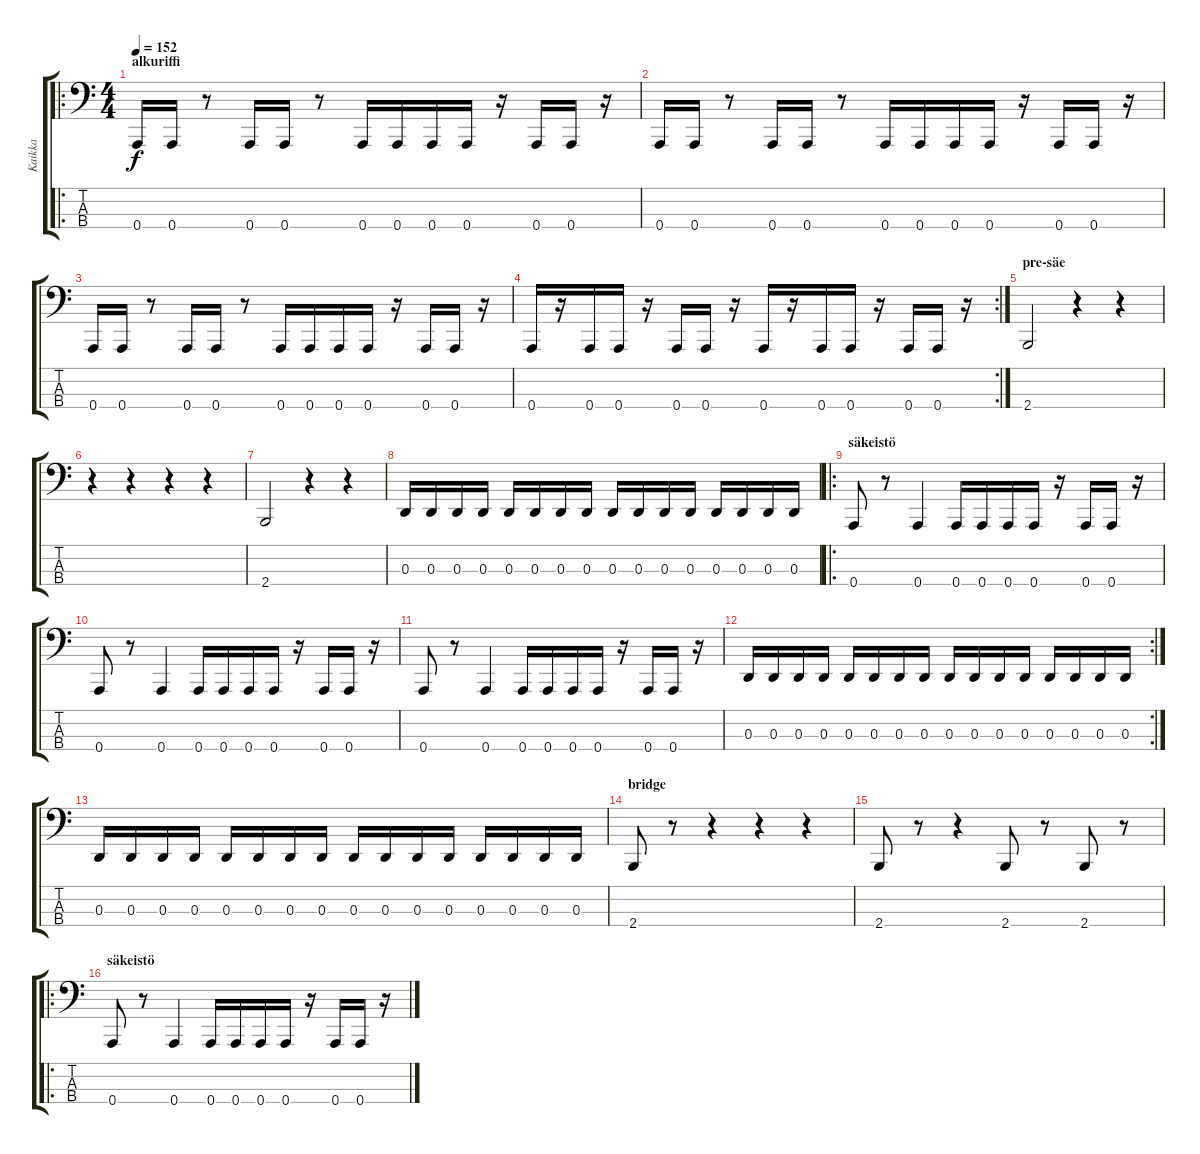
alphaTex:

\track ("Kaikka" "Kaikka") {instrument electricbasspick}
\staff {score tabs}
\tuning (D2 A1 D1 A0) {hide}
\ro
\ts (4 4)
\section ("" "alkuriffi")
\tempo 152
\clef f4
\ks c
0.4.16{dy f instrument electricbasspick} 0.4.16 r.8 0.4.16 0.4.16 r.8 0.4.16 0.4.16 0.4.16 0.4.16 r.16 0.4.16 0.4.16 r.16 |
0.4.16 0.4.16 r.8 0.4.16 0.4.16 r.8 0.4.16 0.4.16 0.4.16 0.4.16 r.16 0.4.16 0.4.16 r.16 |
0.4.16 0.4.16 r.8 0.4.16 0.4.16 r.8 0.4.16 0.4.16 0.4.16 0.4.16 r.16 0.4.16 0.4.16 r.16 |
\rc 2
0.4.16 r.16 0.4.16 0.4.16 r.16 0.4.16 0.4.16 r.16 0.4.16 r.16 0.4.16 0.4.16 r.16 0.4.16 0.4.16 r.16 |
\section ("" "pre-säe")
2.4.2 r.4 r.4 |
r.4 r.4 r.4 r.4 |
2.4.2 r.4 r.4 |
0.3.16 0.3.16 0.3.16 0.3.16 0.3.16 0.3.16 0.3.16 0.3.16 0.3.16 0.3.16 0.3.16 0.3.16 0.3.16 0.3.16 0.3.16 0.3.16 |
\ro
\section ("" "säkeistö")
0.4.8 r.8 0.4.4 0.4.16 0.4.16 0.4.16 0.4.16 r.16 0.4.16 0.4.16 r.16 |
0.4.8 r.8 0.4.4 0.4.16 0.4.16 0.4.16 0.4.16 r.16 0.4.16 0.4.16 r.16 |
0.4.8 r.8 0.4.4 0.4.16 0.4.16 0.4.16 0.4.16 r.16 0.4.16 0.4.16 r.16 |
\rc 2
0.3.16 0.3.16 0.3.16 0.3.16 0.3.16 0.3.16 0.3.16 0.3.16 0.3.16 0.3.16 0.3.16 0.3.16 0.3.16 0.3.16 0.3.16 0.3.16 |
0.3.16 0.3.16 0.3.16 0.3.16 0.3.16 0.3.16 0.3.16 0.3.16 0.3.16 0.3.16 0.3.16 0.3.16 0.3.16 0.3.16 0.3.16 0.3.16 |
\section ("" "bridge")
2.4.8 r.8 r.4 r.4 r.4 |
2.4.8 r.8 r.4 2.4.8 r.8 2.4.8 r.8 |
\ro
\section ("" "säkeistö")
0.4.8 r.8 0.4.4 0.4.16 0.4.16 0.4.16 0.4.16 r.16 0.4.16 0.4.16 r.16
